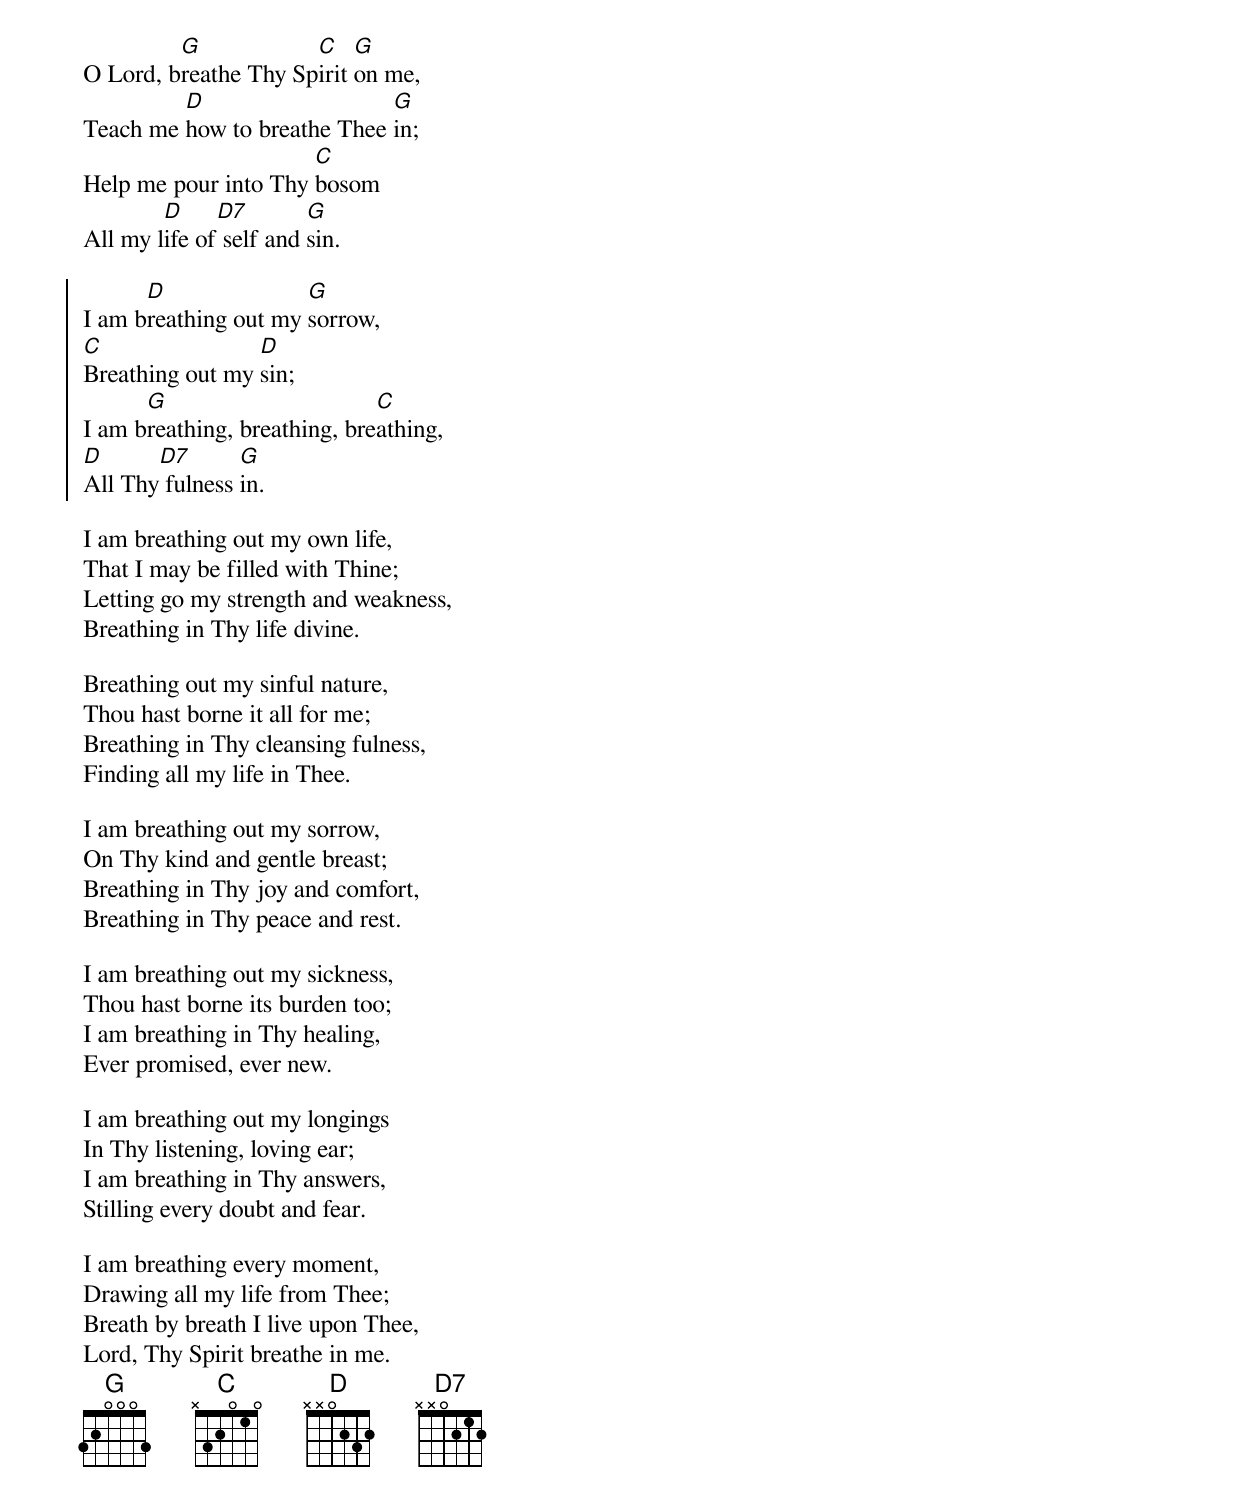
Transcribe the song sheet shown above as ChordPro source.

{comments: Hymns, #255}

O Lord, b[G]reathe Thy Sp[C]irit [G]on me,
Teach me [D]how to breathe Thee [G]in;
Help me pour into Thy [C]bosom
All my l[D]ife of[D7] self and [G]sin.

{start_of_chorus}
I am b[D]reathing out my [G]sorrow,
[C]Breathing out my [D]sin;
I am b[G]reathing, breathing, bre[C]athing,
[D]All Thy[D7] fulness [G]in.
{end_of_chorus}

I am breathing out my own life,
That I may be filled with Thine;
Letting go my strength and weakness,
Breathing in Thy life divine.

Breathing out my sinful nature,
Thou hast borne it all for me;
Breathing in Thy cleansing fulness,
Finding all my life in Thee.

I am breathing out my sorrow,
On Thy kind and gentle breast;
Breathing in Thy joy and comfort,
Breathing in Thy peace and rest.

I am breathing out my sickness,
Thou hast borne its burden too;
I am breathing in Thy healing,
Ever promised, ever new.

I am breathing out my longings
In Thy listening, loving ear;
I am breathing in Thy answers,
Stilling every doubt and fear.

I am breathing every moment,
Drawing all my life from Thee;
Breath by breath I live upon Thee,
Lord, Thy Spirit breathe in me.
